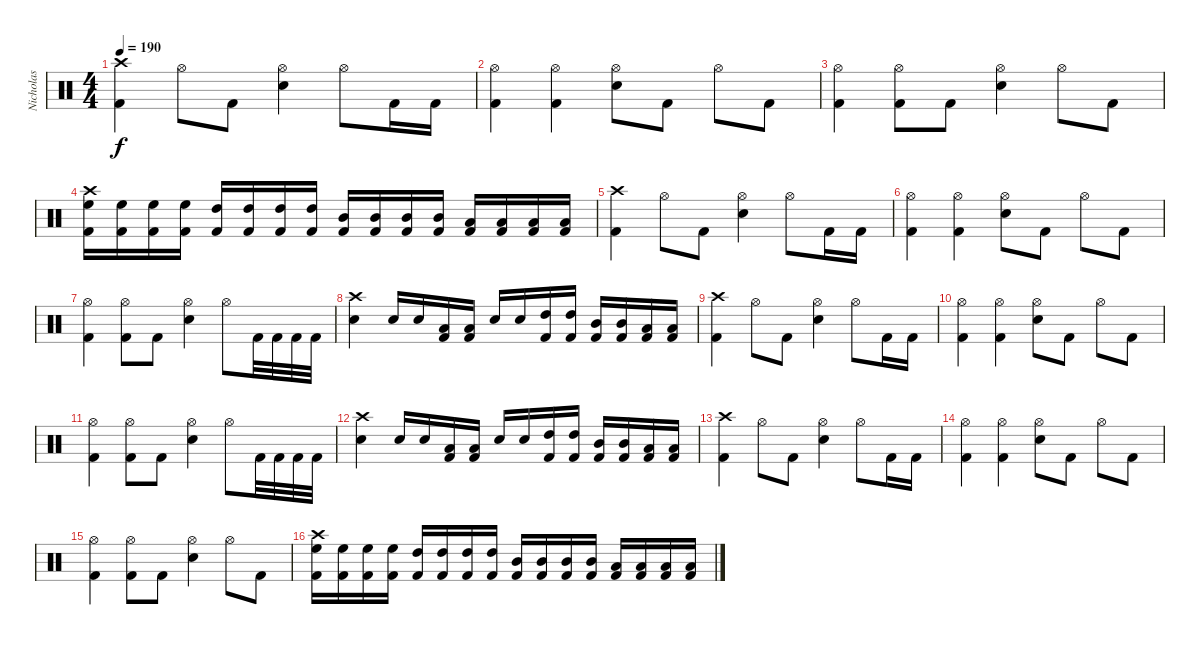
\track ("Nicholas" "Nicholas") {instrument percussion}
\staff {score}
\articulation defaults
\ts (4 4)
\tempo 190
\clef neutral
\ks c
("Kick (hit) 2" "Crash high (hit)").4{dy f} "Hi-Hat (open)".8 "Kick (hit) 2".8 ("Snare (hit) 2" "Hi-Hat (open)").4 "Hi-Hat (open)".8 "Kick (hit) 2".16 "Kick (hit) 2".16 |
("Kick (hit) 2" "Hi-Hat (open)").4 ("Kick (hit) 2" "Hi-Hat (open)").4 ("Snare (hit) 2" "Hi-Hat (open)").8 "Kick (hit) 2".8 "Hi-Hat (open)".8 "Kick (hit) 2".8 |
("Kick (hit) 2" "Hi-Hat (open)").4 ("Kick (hit) 2" "Hi-Hat (open)").8 "Kick (hit) 2".8 ("Snare (hit) 2" "Hi-Hat (open)").4 "Hi-Hat (open)".8 "Kick (hit) 2".8 |
("Kick (hit) 2" "Crash high (hit)" "High Floor Tom (hit)").16 ("Kick (hit) 2" "High Floor Tom (hit)").16 ("Kick (hit) 2" "High Floor Tom (hit)").16 ("Kick (hit) 2" "High Floor Tom (hit)").16 ("Kick (hit) 2" "High Tom (hit)").16 ("Kick (hit) 2" "High Tom (hit)").16 ("Kick (hit) 2" "High Tom (hit)").16 ("Kick (hit) 2" "High Tom (hit)").16 ("Kick (hit) 2" "Mid Tom (hit)").16 ("Kick (hit) 2" "Mid Tom (hit)").16 ("Kick (hit) 2" "Mid Tom (hit)").16 ("Kick (hit) 2" "Mid Tom (hit)").16 ("Kick (hit) 2" "Low Tom (hit)").16 ("Kick (hit) 2" "Low Tom (hit)").16 ("Kick (hit) 2" "Low Tom (hit)").16 ("Kick (hit) 2" "Low Tom (hit)").16 |
("Kick (hit) 2" "Crash high (hit)").4 "Hi-Hat (open)".8 "Kick (hit) 2".8 ("Snare (hit) 2" "Hi-Hat (open)").4 "Hi-Hat (open)".8 "Kick (hit) 2".16 "Kick (hit) 2".16 |
("Kick (hit) 2" "Hi-Hat (open)").4 ("Kick (hit) 2" "Hi-Hat (open)").4 ("Snare (hit) 2" "Hi-Hat (open)").8 "Kick (hit) 2".8 "Hi-Hat (open)".8 "Kick (hit) 2".8 |
("Kick (hit) 2" "Hi-Hat (open)").4 ("Kick (hit) 2" "Hi-Hat (open)").8 "Kick (hit) 2".8 ("Snare (hit) 2" "Hi-Hat (open)").4 "Hi-Hat (open)".8 "Kick (hit) 2".32 "Kick (hit) 2".32 "Kick (hit) 2".32 "Kick (hit) 2".32 |
("Snare (hit) 2" "Crash high (hit)").4 "Snare (hit) 2".16 "Snare (hit) 2".16 ("Kick (hit) 2" "Low Tom (hit)").16 ("Kick (hit) 2" "Low Tom (hit)").16 "Snare (hit) 2".16 "Snare (hit) 2".16 ("Kick (hit) 2" "High Tom (hit)").16 ("Kick (hit) 2" "High Tom (hit)").16 ("Kick (hit) 2" "Mid Tom (hit)").16 ("Kick (hit) 2" "Mid Tom (hit)").16 ("Kick (hit) 2" "Low Tom (hit)").16 ("Kick (hit) 2" "Low Tom (hit)").16 |
("Kick (hit) 2" "Crash high (hit)").4 "Hi-Hat (open)".8 "Kick (hit) 2".8 ("Snare (hit) 2" "Hi-Hat (open)").4 "Hi-Hat (open)".8 "Kick (hit) 2".16 "Kick (hit) 2".16 |
("Kick (hit) 2" "Hi-Hat (open)").4 ("Kick (hit) 2" "Hi-Hat (open)").4 ("Snare (hit) 2" "Hi-Hat (open)").8 "Kick (hit) 2".8 "Hi-Hat (open)".8 "Kick (hit) 2".8 |
("Kick (hit) 2" "Hi-Hat (open)").4 ("Kick (hit) 2" "Hi-Hat (open)").8 "Kick (hit) 2".8 ("Snare (hit) 2" "Hi-Hat (open)").4 "Hi-Hat (open)".8 "Kick (hit) 2".32 "Kick (hit) 2".32 "Kick (hit) 2".32 "Kick (hit) 2".32 |
("Snare (hit) 2" "Crash high (hit)").4 "Snare (hit) 2".16 "Snare (hit) 2".16 ("Kick (hit) 2" "Low Tom (hit)").16 ("Kick (hit) 2" "Low Tom (hit)").16 "Snare (hit) 2".16 "Snare (hit) 2".16 ("Kick (hit) 2" "High Tom (hit)").16 ("Kick (hit) 2" "High Tom (hit)").16 ("Kick (hit) 2" "Mid Tom (hit)").16 ("Kick (hit) 2" "Mid Tom (hit)").16 ("Kick (hit) 2" "Low Tom (hit)").16 ("Kick (hit) 2" "Low Tom (hit)").16 |
("Kick (hit) 2" "Crash high (hit)").4 "Hi-Hat (open)".8 "Kick (hit) 2".8 ("Snare (hit) 2" "Hi-Hat (open)").4 "Hi-Hat (open)".8 "Kick (hit) 2".16 "Kick (hit) 2".16 |
("Kick (hit) 2" "Hi-Hat (open)").4 ("Kick (hit) 2" "Hi-Hat (open)").4 ("Snare (hit) 2" "Hi-Hat (open)").8 "Kick (hit) 2".8 "Hi-Hat (open)".8 "Kick (hit) 2".8 |
("Kick (hit) 2" "Hi-Hat (open)").4 ("Kick (hit) 2" "Hi-Hat (open)").8 "Kick (hit) 2".8 ("Snare (hit) 2" "Hi-Hat (open)").4 "Hi-Hat (open)".8 "Kick (hit) 2".8 |
("Kick (hit) 2" "Crash high (hit)" "High Floor Tom (hit)").16 ("Kick (hit) 2" "High Floor Tom (hit)").16 ("Kick (hit) 2" "High Floor Tom (hit)").16 ("Kick (hit) 2" "High Floor Tom (hit)").16 ("Kick (hit) 2" "High Tom (hit)").16 ("Kick (hit) 2" "High Tom (hit)").16 ("Kick (hit) 2" "High Tom (hit)").16 ("Kick (hit) 2" "High Tom (hit)").16 ("Kick (hit) 2" "Mid Tom (hit)").16 ("Kick (hit) 2" "Mid Tom (hit)").16 ("Kick (hit) 2" "Mid Tom (hit)").16 ("Kick (hit) 2" "Mid Tom (hit)").16 ("Kick (hit) 2" "Low Tom (hit)").16 ("Kick (hit) 2" "Low Tom (hit)").16 ("Kick (hit) 2" "Low Tom (hit)").16 ("Kick (hit) 2" "Low Tom (hit)").16
